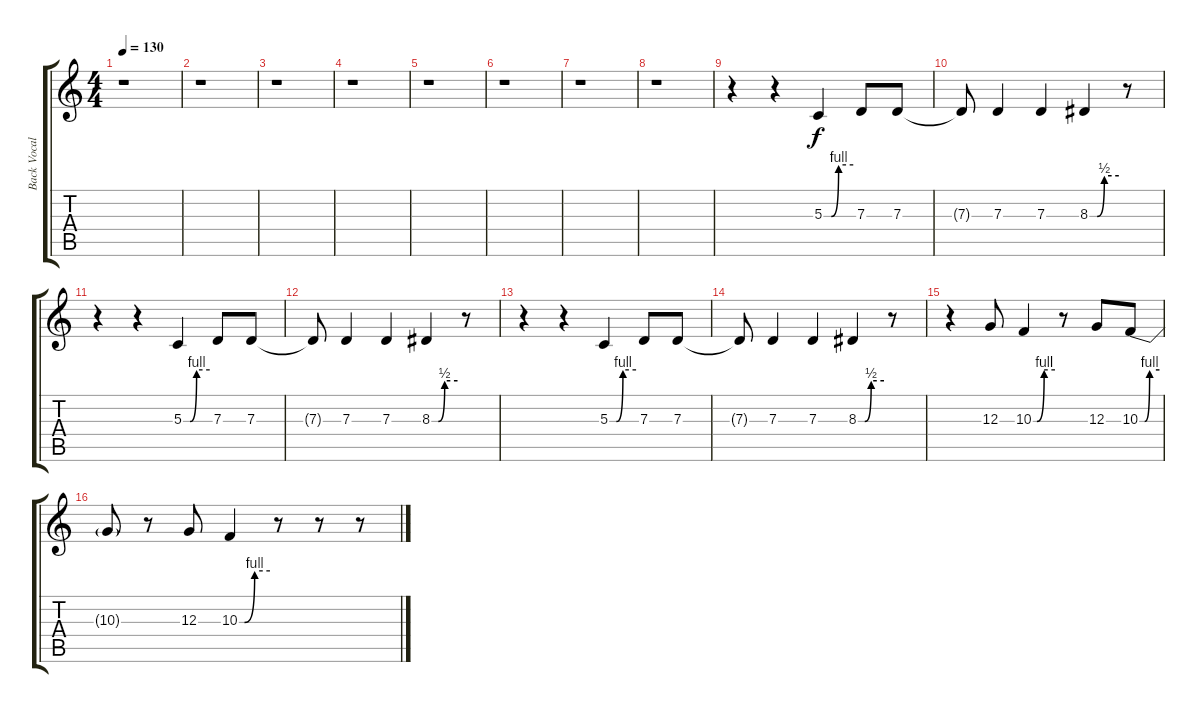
\track ("Back Vocal" "Back Vocal") {instrument lead2sawtooth}
\staff {score tabs}
\tuning (E4 B3 G3 D3 A2 E2) {hide}
\ts (4 4)
\tempo 130
\clef g2
\ks c
r.1{dy f} |
r.1 |
r.1 |
r.1 |
r.1 |
r.1 |
r.1 |
r.1 |
r.4 r.4 5.3{be (custom 0 0 15 0 30 4 60 4)}.4 7.3.8 7.3.8 |
7.3{t}.8 7.3.4 7.3.4 8.3{be (custom 0 0 15 0 30 2 60 2)}.4 r.8 |
r.4 r.4 5.3{be (custom 0 0 15 0 30 4 60 4)}.4 7.3.8 7.3.8 |
7.3{t}.8 7.3.4 7.3.4 8.3{be (custom 0 0 15 0 30 2 60 2)}.4 r.8 |
r.4 r.4 5.3{be (custom 0 0 15 0 30 4 60 4)}.4 7.3.8 7.3.8 |
7.3{t}.8 7.3.4 7.3.4 8.3{be (custom 0 0 15 0 30 2 60 2)}.4 r.8 |
r.4 12.3.8 10.3{be (custom 0 0 10 0 30 4 60 4)}.4 r.8 12.3.8 10.3{be (custom 0 0 15 0 30 4 60 4)}.8 |
10.3{t}.8 r.8 12.3.8 10.3{be (custom 0 0 10 0 30 4 60 4)}.4 r.8 r.8 r.8
